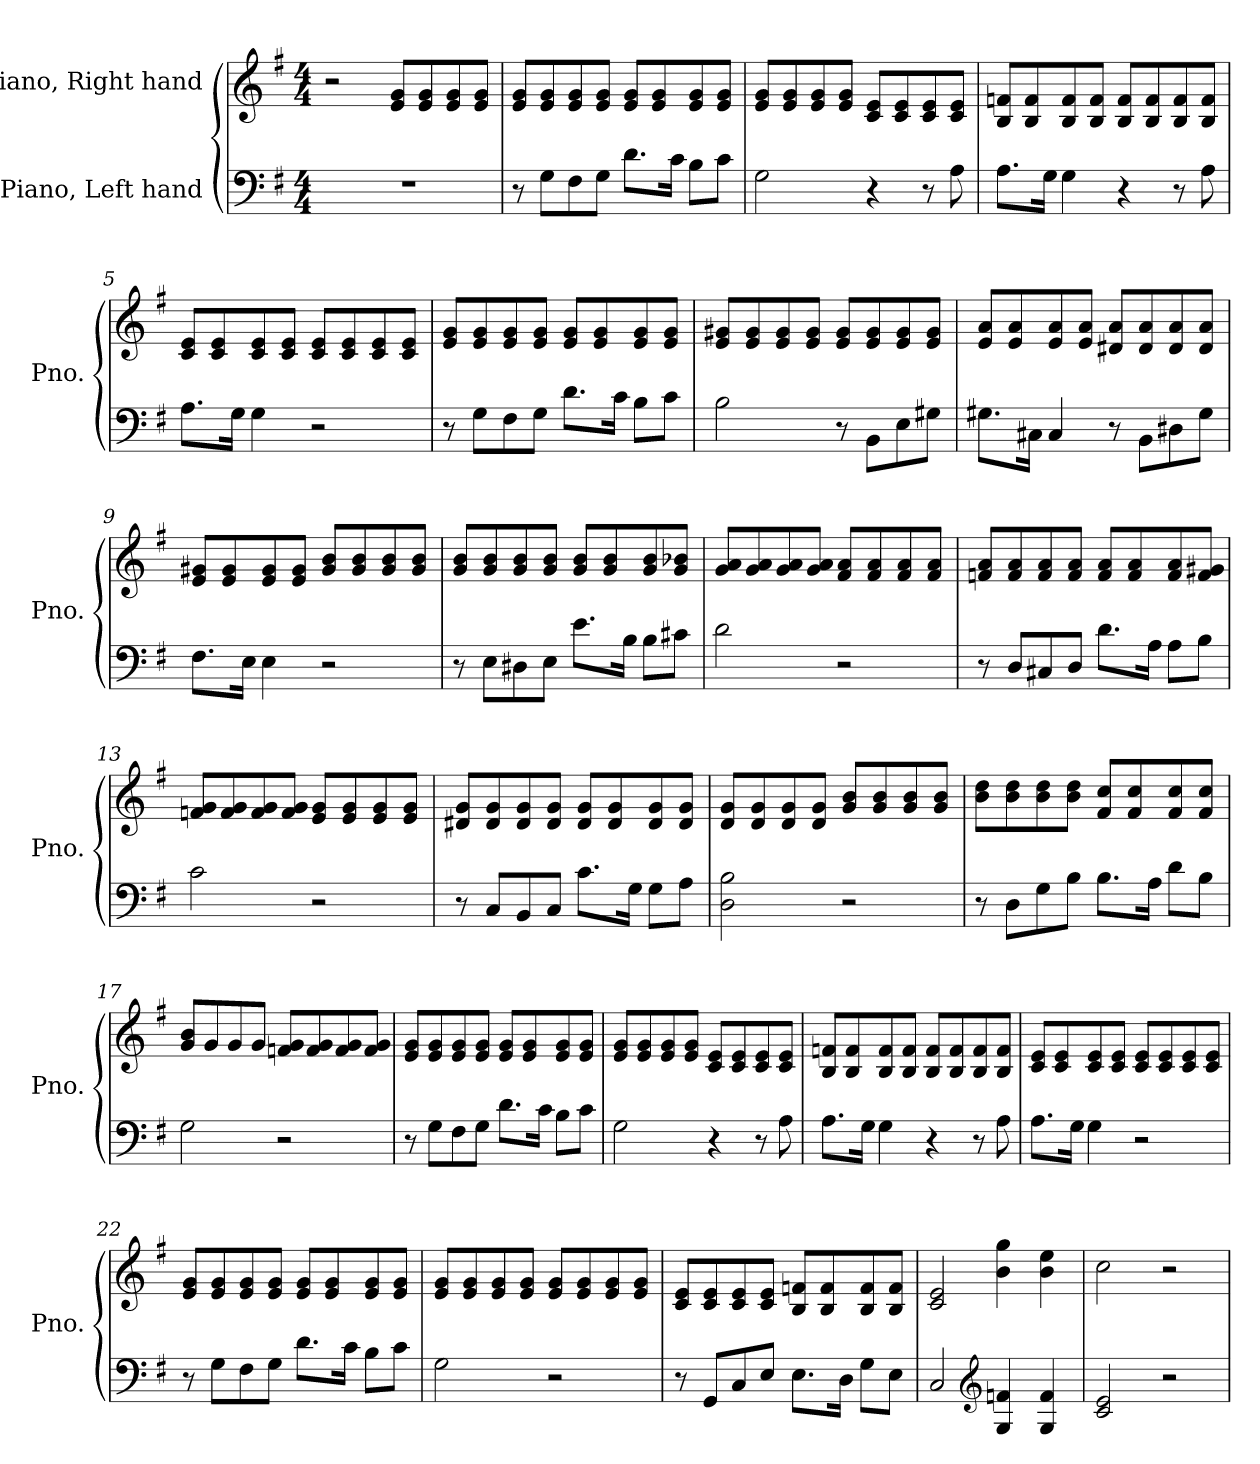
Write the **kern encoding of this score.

**kern	**kern
*part2	*part1
*staff2	*staff1
*I"Piano, Left hand	*I"Piano, Right hand
*I'Pno.	*I'Pno.
*clefF4	*clefG2
*k[f#]	*k[f#]
*M4/4	*M4/4
*MM100	*MM100
=1	=1
1r	2r
.	8e/ 8g/L
.	8e/ 8g/
.	8e/ 8g/
.	8e/ 8g/J
=2	=2
8r	8e/ 8g/L
8G\L	8e/ 8g/
8F#\	8e/ 8g/
8G\J	8e/ 8g/J
8.d\L	8e/ 8g/L
.	8e/ 8g/
16c\Jk	.
8B\L	8e/ 8g/
8c\J	8e/ 8g/J
=3	=3
2G\	8e/ 8g/L
.	8e/ 8g/
.	8e/ 8g/
.	8e/ 8g/J
4r	8c/ 8e/L
.	8c/ 8e/
8r	8c/ 8e/
8A\	8c/ 8e/J
=4	=4
8.A\L	8B/ 8fn/L
.	8B/ 8f/
16G\Jk	.
4G\	8B/ 8f/
.	8B/ 8f/J
4r	8B/ 8f/L
.	8B/ 8f/
8r	8B/ 8f/
8A\	8B/ 8f/J
!!LO:LB:g=z
=5	=5
8.A\L	8c/ 8e/L
.	8c/ 8e/
16G\Jk	.
4G\	8c/ 8e/
.	8c/ 8e/J
2r	8c/ 8e/L
.	8c/ 8e/
.	8c/ 8e/
.	8c/ 8e/J
=6	=6
8r	8e/ 8g/L
8G\L	8e/ 8g/
8F#\	8e/ 8g/
8G\J	8e/ 8g/J
8.d\L	8e/ 8g/L
.	8e/ 8g/
16c\Jk	.
8B\L	8e/ 8g/
8c\J	8e/ 8g/J
=7	=7
2B\	8e/ 8g#X/L
.	8e/ 8g#/
.	8e/ 8g#/
.	8e/ 8g#/J
8r	8e/ 8g#/L
8BB\L	8e/ 8g#/
8E\	8e/ 8g#/
8G#X\J	8e/ 8g#/J
=8	=8
8.G#X\L	8e/ 8a/L
.	8e/ 8a/
16C#X\Jk	.
4C#/	8e/ 8a/
.	8e/ 8a/J
8r	8d#X/ 8a/L
8BB\L	8d#/ 8a/
8D#X\	8d#/ 8a/
8G#\J	8d#/ 8a/J
!!LO:LB:g=z
=9	=9
8.F#\L	8e/ 8g#X/L
.	8e/ 8g#/
16E\Jk	.
4E\	8e/ 8g#/
.	8e/ 8g#/J
2r	8g#/ 8b/L
.	8g#/ 8b/
.	8g#/ 8b/
.	8g#/ 8b/J
=10	=10
8r	8g/ 8b/L
8E\L	8g/ 8b/
8D#X\	8g/ 8b/
8E\J	8g/ 8b/J
8.e\L	8g/ 8b/L
.	8g/ 8b/
16B\Jk	.
8B\L	8g/ 8b/
8c#X\J	8g/ 8b-X/J
=11	=11
2d\	8g/ 8a/L
.	8g/ 8a/
.	8g/ 8a/
.	8g/ 8a/J
2r	8f#/ 8a/L
.	8f#/ 8a/
.	8f#/ 8a/
.	8f#/ 8a/J
=12	=12
8r	8fn/ 8a/L
8D/L	8f/ 8a/
8C#X/	8f/ 8a/
8D/J	8f/ 8a/J
8.d\L	8f/ 8a/L
.	8f/ 8a/
16A\Jk	.
8A\L	8f/ 8a/
8B\J	8f/ 8g#X/J
!!LO:LB:g=z
=13	=13
2c\	8fn/ 8g/L
.	8f/ 8g/
.	8f/ 8g/
.	8f/ 8g/J
2r	8e/ 8g/L
.	8e/ 8g/
.	8e/ 8g/
.	8e/ 8g/J
=14	=14
8r	8d#X/ 8g/L
8C/L	8d#/ 8g/
8BB/	8d#/ 8g/
8C/J	8d#/ 8g/J
8.c\L	8d#/ 8g/L
.	8d#/ 8g/
16G\Jk	.
8G\L	8d#/ 8g/
8A\J	8d#/ 8g/J
=15	=15
2D\ 2B\	8d/ 8g/L
.	8d/ 8g/
.	8d/ 8g/
.	8d/ 8g/J
2r	8g/ 8b/L
.	8g/ 8b/
.	8g/ 8b/
.	8g/ 8b/J
=16	=16
8r	8b\ 8dd\L
8D\L	8b\ 8dd\
8G\	8b\ 8dd\
8B\J	8b\ 8dd\J
8.B\L	8f#/ 8cc/L
.	8f#/ 8cc/
16A\Jk	.
8d\L	8f#/ 8cc/
8B\J	8f#/ 8cc/J
!!LO:LB:g=z
=17	=17
2G\	8g/ 8b/L
.	8g/
.	8g/
.	8g/J
2r	8fn/ 8g/L
.	8f/ 8g/
.	8f/ 8g/
.	8f/ 8g/J
=18	=18
8r	8e/ 8g/L
8G\L	8e/ 8g/
8F#\	8e/ 8g/
8G\J	8e/ 8g/J
8.d\L	8e/ 8g/L
.	8e/ 8g/
16c\Jk	.
8B\L	8e/ 8g/
8c\J	8e/ 8g/J
=19	=19
2G\	8e/ 8g/L
.	8e/ 8g/
.	8e/ 8g/
.	8e/ 8g/J
4r	8c/ 8e/L
.	8c/ 8e/
8r	8c/ 8e/
8A\	8c/ 8e/J
=20	=20
8.A\L	8B/ 8fn/L
.	8B/ 8f/
16G\Jk	.
4G\	8B/ 8f/
.	8B/ 8f/J
4r	8B/ 8f/L
.	8B/ 8f/
8r	8B/ 8f/
8A\	8B/ 8f/J
!!LO:LB:g=z
=21	=21
8.A\L	8c/ 8e/L
.	8c/ 8e/
16G\Jk	.
4G\	8c/ 8e/
.	8c/ 8e/J
2r	8c/ 8e/L
.	8c/ 8e/
.	8c/ 8e/
.	8c/ 8e/J
=22	=22
8r	8e/ 8g/L
8G\L	8e/ 8g/
8F#\	8e/ 8g/
8G\J	8e/ 8g/J
8.d\L	8e/ 8g/L
.	8e/ 8g/
16c\Jk	.
8B\L	8e/ 8g/
8c\J	8e/ 8g/J
=23	=23
2G\	8e/ 8g/L
.	8e/ 8g/
.	8e/ 8g/
.	8e/ 8g/J
2r	8e/ 8g/L
.	8e/ 8g/
.	8e/ 8g/
.	8e/ 8g/J
=24	=24
8r	8c/ 8e/L
8GG/L	8c/ 8e/
8C/	8c/ 8e/
8E/J	8c/ 8e/J
8.E\L	8B/ 8fn/L
.	8B/ 8f/
16D\Jk	.
8G\L	8B/ 8f/
8E\J	8B/ 8f/J
!!LO:PB:g=z
=25	=25
2C/	2c/ 2e/
*clefG2	*
4G/ 4fn/	4b\ 4gg\
4G/ 4f/	4b\ 4ee\
=26	=26
2c/ 2e/	2cc\
2r	2r
=	=
*-	*-
